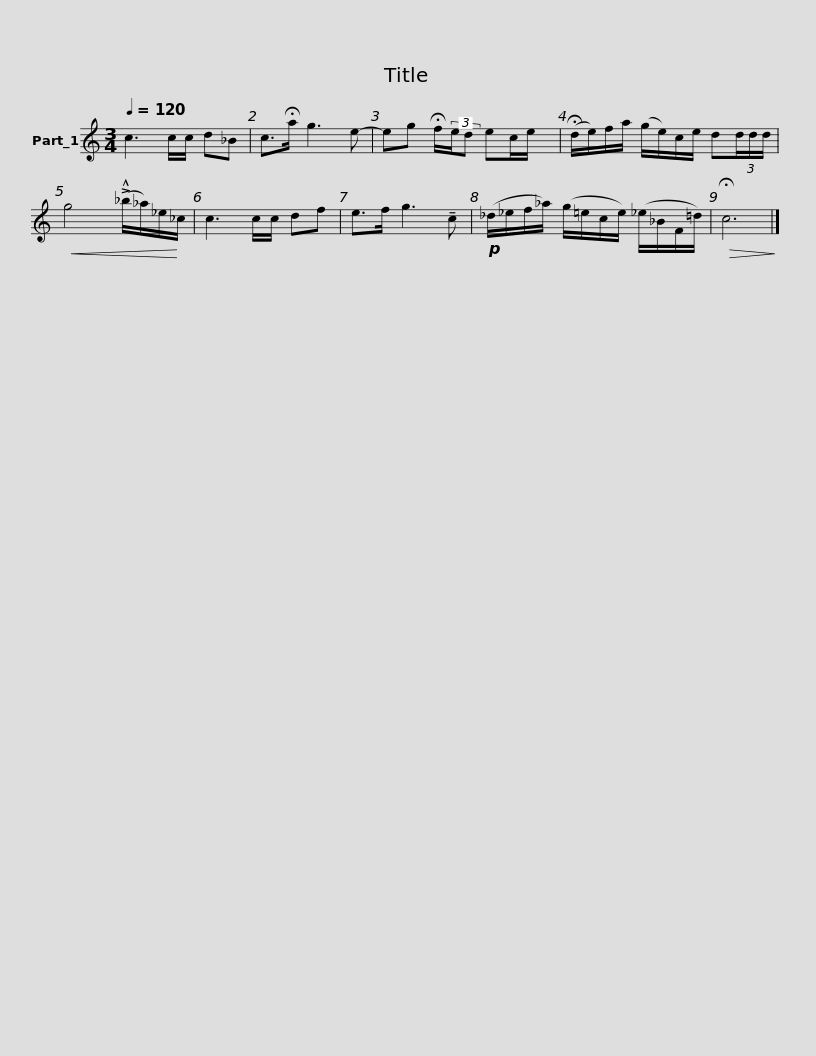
X:1
L:1/8
Q:1/4=120
M:3/4
I:linebreak $
K:C
V:1 treble
V:1
 c3 c/c/ d_B | c>!fermata!a g3 e- | eg !fermata!f/(3:2:2e/d ec/e/ x/ | (!fermata!d/e/)f/a/ (g/e/)c/e/ d(3d/d/d/ |$!<(! g4 (!>!!^!_b/_a/)_e/!<)!_c/ | %5
 c3 c/c/ df | e>f g3 !tenuto!c |!p! (_d/_e/f/_a/) (g/=e/c/e/) (_e/_B/F/=d/) |!>(! !fermata!c6!>)! |] %9
